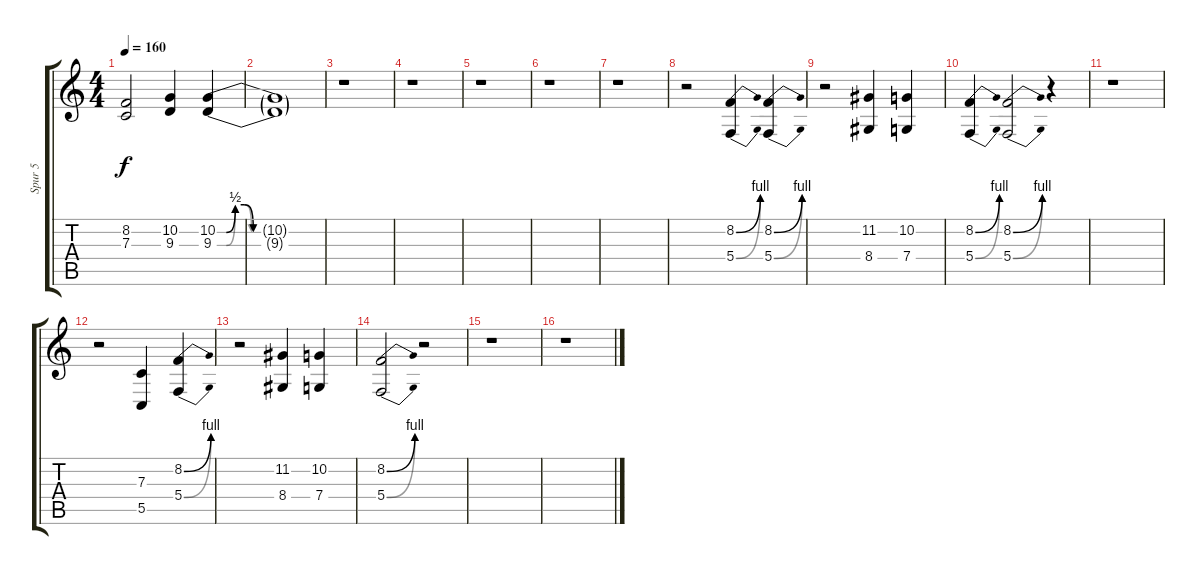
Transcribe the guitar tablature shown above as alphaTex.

\track ("Spur 5" "Spur 5") {instrument flute}
\staff {score tabs}
\tuning (D4 A3 F3 C3 G2 C2) {hide}
\ts (4 4)
\tempo 160
\clef g2
\ks c
(8.2 7.3).2{dy f} (10.2 9.3).4 (10.2{be (custom 0 0 5 0 10 2 15 2 20 0 60 0)} 9.3{be (custom 0 0 5 0 10 2 15 2 19 0 60 0)}).4 |
(10.2{t} 9.3{t}).1 |
r.1 |
r.1 |
r.1 |
r.1 |
r.1 |
r.2 (8.2{be (bend 0 0 60 4)} 5.4{be (bend 0 0 60 4)}).4 (8.2{be (bend 0 0 60 4)} 5.4{be (bend 0 0 60 4)}).4 |
r.2 (11.2 8.4).4 (10.2 7.4).4 |
(8.2{be (bend 0 0 60 4)} 5.4{be (bend 0 0 60 4)}).4 (8.2{be (bend 0 0 60 4)} 5.4{be (bend 0 0 60 4)}).2 r.4 |
r.1 |
r.2 (7.3 5.5).4 (8.2{be (bend 0 0 60 4)} 5.4{be (bend 0 0 60 4)}).4 |
r.2 (11.2 8.4).4 (10.2 7.4).4 |
(8.2{be (bend 0 0 60 4)} 5.4{be (bend 0 0 60 4)}).2 r.2 |
r.1 |
r.1
